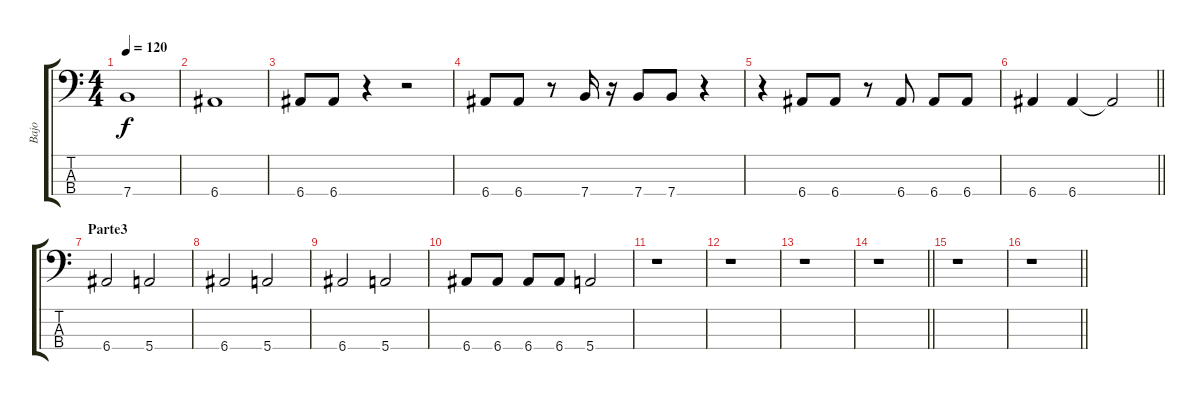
\track ("Bajo" "Bajo") {instrument electricbasspick}
\staff {score tabs}
\tuning (G2 D2 A1 E1) {hide}
\ts (4 4)
\tempo 120
\clef f4
\ks c
7.4.1{dy f} |
6.4.1 |
6.4.8 6.4.8 r.4 r.2 |
6.4.8 6.4.8 r.8 7.4.16 r.16 7.4.8 7.4.8 r.4 |
r.4 6.4.8 6.4.8 r.8 6.4.8 6.4.8 6.4.8 |
\barLineRight lightlight
6.4.4 6.4.4 6.4{t}.2 |
\section ("" "Parte3")
6.4.2 5.4.2 |
6.4.2 5.4.2 |
6.4.2 5.4.2 |
6.4.8 6.4.8 6.4.8 6.4.8 5.4.2 |
r.1 |
r.1 |
r.1 |
\barLineRight lightlight
r.1 |
\section ("" "")
r.1 |
\barLineRight lightlight
r.1
